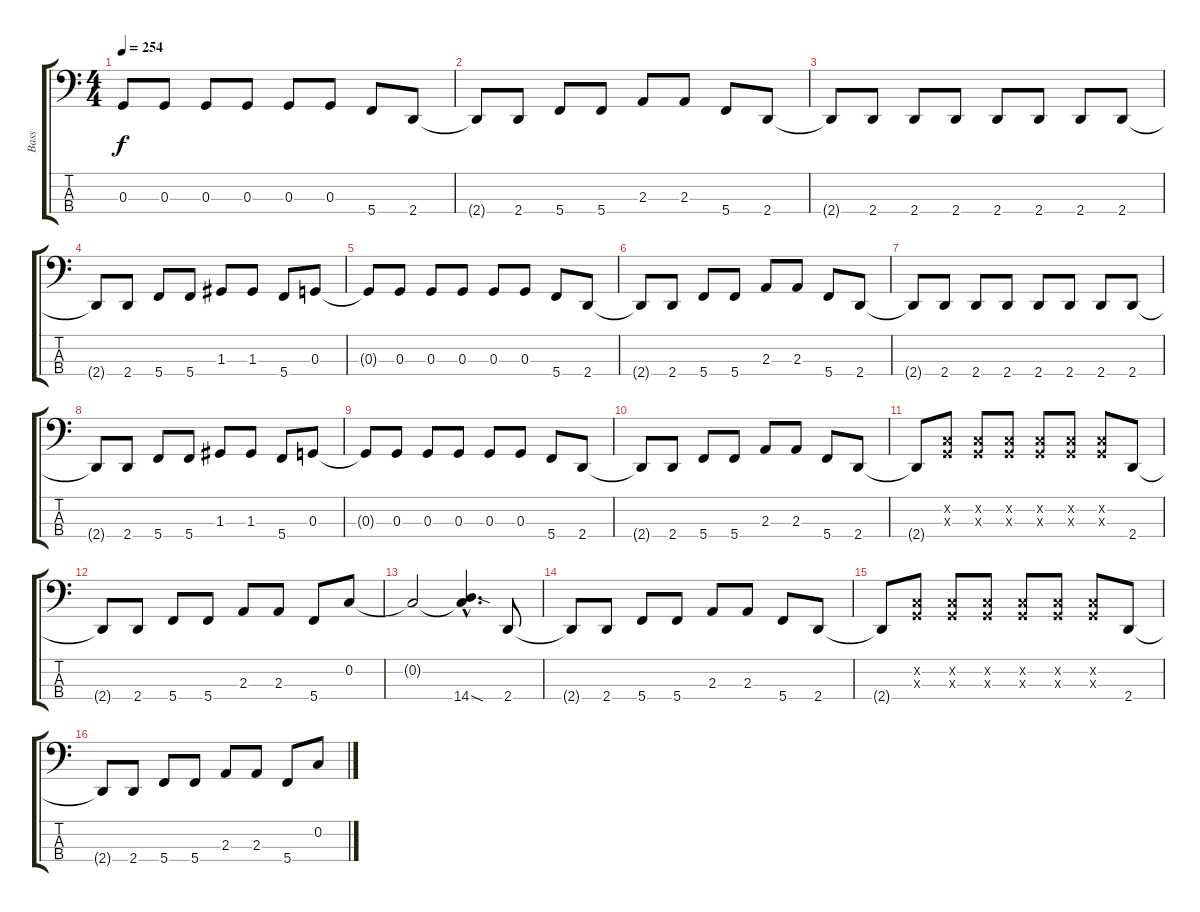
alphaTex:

\track ("Bass" "Bass") {instrument electricbassfinger}
\staff {score tabs}
\tuning (F2 C2 G1 C1) {hide}
\ts (4 4)
\tempo 254
\clef f4
\ks c
0.3{t}.8{dy f} 0.3.8 0.3.8 0.3.8 0.3.8 0.3.8 5.4.8 2.4.8 |
2.4{t}.8 2.4.8 5.4.8 5.4.8 2.3.8 2.3.8 5.4.8 2.4.8 |
2.4{t}.8 2.4.8 2.4.8 2.4.8 2.4.8 2.4.8 2.4.8 2.4.8 |
2.4{t}.8 2.4.8 5.4.8 5.4.8 1.3.8 1.3.8 5.4.8 0.3.8 |
0.3{t}.8 0.3.8 0.3.8 0.3.8 0.3.8 0.3.8 5.4.8 2.4.8 |
2.4{t}.8 2.4.8 5.4.8 5.4.8 2.3.8 2.3.8 5.4.8 2.4.8 |
2.4{t}.8 2.4.8 2.4.8 2.4.8 2.4.8 2.4.8 2.4.8 2.4.8 |
2.4{t}.8 2.4.8 5.4.8 5.4.8 1.3.8 1.3.8 5.4.8 0.3.8 |
0.3{t}.8 0.3.8 0.3.8 0.3.8 0.3.8 0.3.8 5.4.8 2.4.8 |
2.4{t}.8 2.4.8 5.4.8 5.4.8 2.3.8 2.3.8 5.4.8 2.4.8 |
2.4{t}.8 (0.2{x} 0.3{x}).8 (0.2{x} 0.3{x}).8 (0.2{x} 0.3{x}).8 (0.2{x} 0.3{x}).8 (0.2{x} 0.3{x}).8 (0.2{x} 0.3{x}).8 2.4.8 |
2.4{t}.8 2.4.8 5.4.8 5.4.8 2.3.8 2.3.8 5.4.8 0.2.8 |
0.2{t}.2 (0.2{hac t} 14.4{sod hac}).4{d} 2.4.8 |
2.4{t}.8 2.4.8 5.4.8 5.4.8 2.3.8 2.3.8 5.4.8 2.4.8 |
2.4{t}.8 (0.2{x} 0.3{x}).8 (0.2{x} 0.3{x}).8 (0.2{x} 0.3{x}).8 (0.2{x} 0.3{x}).8 (0.2{x} 0.3{x}).8 (0.2{x} 0.3{x}).8 2.4.8 |
2.4{t}.8 2.4.8 5.4.8 5.4.8 2.3.8 2.3.8 5.4.8 0.2.8
